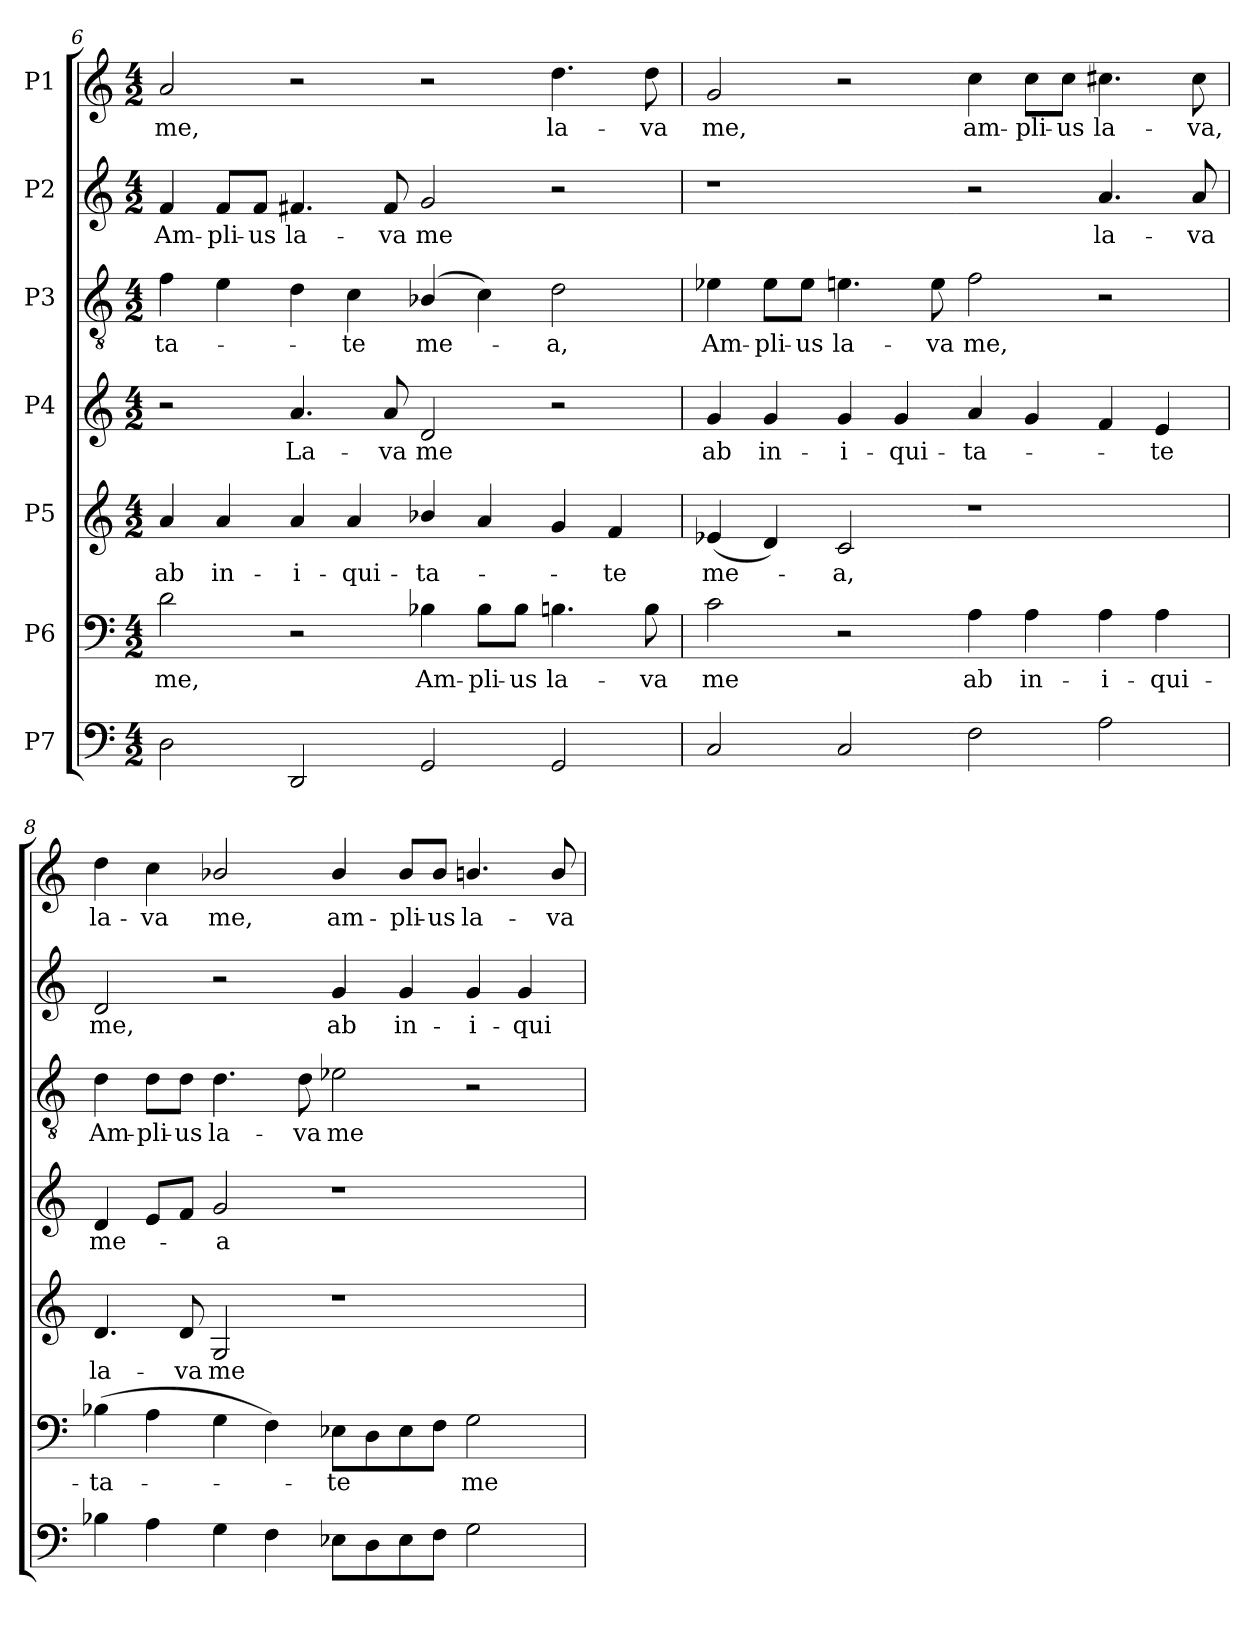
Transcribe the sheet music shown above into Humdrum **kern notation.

**kern	**kern	**text	**kern	**text	**kern	**text	**kern	**text	**kern	**text	**kern	**text
*part7	*part6	*part6	*part5	*part5	*part4	*part4	*part3	*part3	*part2	*part2	*part1	*part1
*staff7	*staff6	*staff6	*staff5	*staff5	*staff4	*staff4	*staff3	*staff3	*staff2	*staff2	*staff1	*staff1
*I"P7	*I"P6	*	*I"P5	*	*I"P4	*	*I"P3	*	*I"P2	*	*I"P1	*
*clefF4	*clefF4	*	*clefG2	*	*clefG2	*	*clefGv2	*	*clefG2	*	*clefG2	*
*	*	*	*	*	*	*	*ITrd7c12	*	*	*	*	*
*k[]	*k[]	*	*k[]	*	*k[]	*	*k[]	*	*k[]	*	*k[]	*
*C:	*C:	*	*C:	*	*C:	*	*C:	*	*C:	*	*C:	*
*M4/2	*M4/2	*	*M4/2	*	*M4/2	*	*M4/2	*	*M4/2	*	*M4/2	*
=6	=6	=6	=6	=6	=6	=6	=6	=6	=6	=6	=6	=6
!	!	!LO:LY:b:color=#000000	!	!	!	!	!	!	!	!	!	!
!	!	!	!	!LO:LY:b:color=#000000	!	!	!	!	!	!	!	!
!	!	!	!	!	!	!	!	!LO:LY:b:color=#000000	!	!	!	!
!	!	!	!	!	!	!	!	!	!	!LO:LY:b:color=#000000	!	!
!	!	!	!	!	!	!	!	!	!	!	!	!LO:LY:b:color=#000000
2Di\	2di\	me,	4ai/	ab	2r	.	4Fi\	-ta-	4fi/	Am-	2ai/	me,
!	!	!	!	!LO:LY:b:color=#000000	!	!	!	!	!	!	!	!
!	!	!	!	!	!	!	!	!	!	!LO:LY:b:color=#000000	!	!
.	.	.	4ai/	in-	.	.	4Ei\	.	8fi/L	-pli-	.	.
!	!	!	!	!	!	!	!	!	!	!LO:LY:b:color=#000000	!	!
.	.	.	.	.	.	.	.	.	8fi/J	-us	.	.
!	!	!	!	!LO:LY:b:color=#000000	!	!	!	!	!	!	!	!
!	!	!	!	!	!	!LO:LY:b:color=#000000	!	!	!	!	!	!
!	!	!	!	!	!	!	!	!	!	!LO:LY:b:color=#000000	!	!
2DDi/	2r	.	4ai/	-i-	4.ai/	La-	4Di\	.	4.f#Xi/	la-	2r	.
!	!	!	!	!LO:LY:b:color=#000000	!	!	!	!	!	!	!	!
!	!	!	!	!	!	!	!	!LO:LY:b:color=#000000	!	!	!	!
.	.	.	4ai/	-qui-	.	.	4Ci\	-te	.	.	.	.
!	!	!	!	!	!	!LO:LY:b:color=#000000	!	!	!	!	!	!
!	!	!	!	!	!	!	!	!	!	!LO:LY:b:color=#000000	!	!
.	.	.	.	.	8ai/	-va	.	.	8f#i/	-va	.	.
!	!	!LO:LY:b:color=#000000	!	!	!	!	!	!	!	!	!	!
!	!	!	!	!LO:LY:b:color=#000000	!	!	!	!	!	!	!	!
!	!	!	!	!	!	!LO:LY:b:color=#000000	!	!	!	!	!	!
!	!	!	!	!	!	!	!	!LO:LY:b:color=#000000	!	!	!	!
!	!	!	!	!	!	!	!	!	!	!LO:LY:b:color=#000000	!	!
2GGi/	4B-Xi\	Am-	4b-Xi/	-ta-	2di/	me	(4BB-Xi/	me-	2gi/	me	2r	.
!	!	!LO:LY:b:color=#000000	!	!	!	!	!	!	!	!	!	!
.	8B-i\L	-pli-	4ai/	.	.	.	4Ci\)	.	.	.	.	.
!	!	!LO:LY:b:color=#000000	!	!	!	!	!	!	!	!	!	!
.	8B-i\J	-us	.	.	.	.	.	.	.	.	.	.
!	!	!LO:LY:b:color=#000000	!	!	!	!	!	!	!	!	!	!
!	!	!	!	!	!	!	!	!LO:LY:b:color=#000000	!	!	!	!
!	!	!	!	!	!	!	!	!	!	!	!	!LO:LY:b:color=#000000
2GGi/	4.Bni\	la-	4gi/	.	2r	.	2Di\	-a,	2r	.	4.ddi\	la-
!	!	!	!	!LO:LY:b:color=#000000	!	!	!	!	!	!	!	!
.	.	.	4fi/	-te	.	.	.	.	.	.	.	.
!	!	!LO:LY:b:color=#000000	!	!	!	!	!	!	!	!	!	!
!	!	!	!	!	!	!	!	!	!	!	!	!LO:LY:b:color=#000000
.	8Bi\	-va	.	.	.	.	.	.	.	.	8ddi\	-va
!!LO:LB:g=z
=7	=7	=7	=7	=7	=7	=7	=7	=7	=7	=7	=7	=7
!	!	!LO:LY:b:color=#000000	!	!	!	!	!	!	!	!	!	!
!	!	!	!	!LO:LY:b:color=#000000	!	!	!	!	!	!	!	!
!	!	!	!	!	!	!LO:LY:b:color=#000000	!	!	!	!	!	!
!	!	!	!	!	!	!	!	!LO:LY:b:color=#000000	!	!	!	!
!	!	!	!	!	!	!	!	!	!	!	!	!LO:LY:b:color=#000000
2Ci/	2ci\	me	(4e-Xi/	me-	4gi/	ab	4E-Xi\	Am-	1r	.	2gi/	me,
!	!	!	!	!	!	!LO:LY:b:color=#000000	!	!	!	!	!	!
!	!	!	!	!	!	!	!	!LO:LY:b:color=#000000	!	!	!	!
.	.	.	4di/)	.	4gi/	in-	8E-i\L	-pli-	.	.	.	.
!	!	!	!	!	!	!	!	!LO:LY:b:color=#000000	!	!	!	!
.	.	.	.	.	.	.	8E-i\J	-us	.	.	.	.
!	!	!	!	!LO:LY:b:color=#000000	!	!	!	!	!	!	!	!
!	!	!	!	!	!	!LO:LY:b:color=#000000	!	!	!	!	!	!
!	!	!	!	!	!	!	!	!LO:LY:b:color=#000000	!	!	!	!
2Ci/	2r	.	2ci/	-a,	4gi/	-i-	4.Eni\	la-	.	.	2r	.
!	!	!	!	!	!	!LO:LY:b:color=#000000	!	!	!	!	!	!
.	.	.	.	.	4gi/	-qui-	.	.	.	.	.	.
!	!	!	!	!	!	!	!	!LO:LY:b:color=#000000	!	!	!	!
.	.	.	.	.	.	.	8Ei\	-va	.	.	.	.
!	!	!LO:LY:b:color=#000000	!	!	!	!	!	!	!	!	!	!
!	!	!	!	!	!	!LO:LY:b:color=#000000	!	!	!	!	!	!
!	!	!	!	!	!	!	!	!LO:LY:b:color=#000000	!	!	!	!
!	!	!	!	!	!	!	!	!	!	!	!	!LO:LY:b:color=#000000
2Fi\	4Ai\	ab	1r	.	4ai/	-ta-	2Fi\	me,	2r	.	4cci\	am-
!	!	!LO:LY:b:color=#000000	!	!	!	!	!	!	!	!	!	!
!	!	!	!	!	!	!	!	!	!	!	!	!LO:LY:b:color=#000000
.	4Ai\	in-	.	.	4gi/	.	.	.	.	.	8cci\L	-pli-
!	!	!	!	!	!	!	!	!	!	!	!	!LO:LY:b:color=#000000
.	.	.	.	.	.	.	.	.	.	.	8cci\J	-us
!	!	!LO:LY:b:color=#000000	!	!	!	!	!	!	!	!	!	!
!	!	!	!	!	!	!	!	!	!	!LO:LY:b:color=#000000	!	!
!	!	!	!	!	!	!	!	!	!	!	!	!LO:LY:b:color=#000000
2Ai\	4Ai\	-i-	.	.	4fi/	.	2r	.	4.ai/	la-	4.cc#Xi\	la-
!	!	!LO:LY:b:color=#000000	!	!	!	!	!	!	!	!	!	!
!	!	!	!	!	!	!LO:LY:b:color=#000000	!	!	!	!	!	!
.	4Ai\	-qui-	.	.	4ei/	-te	.	.	.	.	.	.
!	!	!	!	!	!	!	!	!	!	!LO:LY:b:color=#000000	!	!
!	!	!	!	!	!	!	!	!	!	!	!	!LO:LY:b:color=#000000
.	.	.	.	.	.	.	.	.	8ai/	-va	8cc#i\	-va,
=8	=8	=8	=8	=8	=8	=8	=8	=8	=8	=8	=8	=8
!	!	!LO:LY:b:color=#000000	!	!	!	!	!	!	!	!	!	!
!	!	!	!	!LO:LY:b:color=#000000	!	!	!	!	!	!	!	!
!	!	!	!	!	!	!LO:LY:b:color=#000000	!	!	!	!	!	!
!	!	!	!	!	!	!	!	!LO:LY:b:color=#000000	!	!	!	!
!	!	!	!	!	!	!	!	!	!	!LO:LY:b:color=#000000	!	!
!	!	!	!	!	!	!	!	!	!	!	!	!LO:LY:b:color=#000000
4B-Xi\	(4B-Xi\	-ta-	4.di/	la-	4di/	me-	4Di\	Am-	2di/	me,	4ddi\	la-
!	!	!	!	!	!	!	!	!LO:LY:b:color=#000000	!	!	!	!
!	!	!	!	!	!	!	!	!	!	!	!	!LO:LY:b:color=#000000
4Ai\	4Ai\	.	.	.	8ei/L	.	8Di\L	-pli-	.	.	4cci\	-va
!	!	!	!	!LO:LY:b:color=#000000	!	!	!	!	!	!	!	!
!	!	!	!	!	!	!	!	!LO:LY:b:color=#000000	!	!	!	!
.	.	.	8di/	-va	8fi/J	.	8Di\J	-us	.	.	.	.
!	!	!	!	!LO:LY:b:color=#000000	!	!	!	!	!	!	!	!
!	!	!	!	!	!	!LO:LY:b:color=#000000	!	!	!	!	!	!
!	!	!	!	!	!	!	!	!LO:LY:b:color=#000000	!	!	!	!
!	!	!	!	!	!	!	!	!	!	!	!	!LO:LY:b:color=#000000
4Gi\	4Gi\	.	2Gi/	me	2gi/	-a	4.Di\	la-	2r	.	2b-Xi/	me,
4Fi\	4Fi\)	.	.	.	.	.	.	.	.	.	.	.
!	!	!	!	!	!	!	!	!LO:LY:b:color=#000000	!	!	!	!
.	.	.	.	.	.	.	8Di\	-va	.	.	.	.
!	!	!LO:LY:b:color=#000000	!	!	!	!	!	!	!	!	!	!
!	!	!	!	!	!	!	!	!LO:LY:b:color=#000000	!	!	!	!
!	!	!	!	!	!	!	!	!	!	!LO:LY:b:color=#000000	!	!
!	!	!	!	!	!	!	!	!	!	!	!	!LO:LY:b:color=#000000
8E-Xi\L	8E-Xi\L	-te	1r	.	1r	.	2E-Xi\	me	4gi/	ab	4b-i/	am-
8Di\	8Di\	.	.	.	.	.	.	.	.	.	.	.
!	!	!	!	!	!	!	!	!	!	!LO:LY:b:color=#000000	!	!
!	!	!	!	!	!	!	!	!	!	!	!	!LO:LY:b:color=#000000
8E-i\	8E-i\	.	.	.	.	.	.	.	4gi/	in-	8b-i/L	-pli-
!	!	!	!	!	!	!	!	!	!	!	!	!LO:LY:b:color=#000000
8Fi\J	8Fi\J	.	.	.	.	.	.	.	.	.	8b-i/J	-us
!	!	!LO:LY:b:color=#000000	!	!	!	!	!	!	!	!	!	!
!	!	!	!	!	!	!	!	!	!	!LO:LY:b:color=#000000	!	!
!	!	!	!	!	!	!	!	!	!	!	!	!LO:LY:b:color=#000000
2Gi\	2Gi\	me-	.	.	.	.	2r	.	4gi/	-i-	4.bni/	la-
!	!	!	!	!	!	!	!	!	!	!LO:LY:b:color=#000000	!	!
.	.	.	.	.	.	.	.	.	4gi/	-qui-	.	.
!	!	!	!	!	!	!	!	!	!	!	!	!LO:LY:b:color=#000000
.	.	.	.	.	.	.	.	.	.	.	8bi/	-va
=	=	=	=	=	=	=	=	=	=	=	=	=
*-	*-	*-	*-	*-	*-	*-	*-	*-	*-	*-	*-	*-
